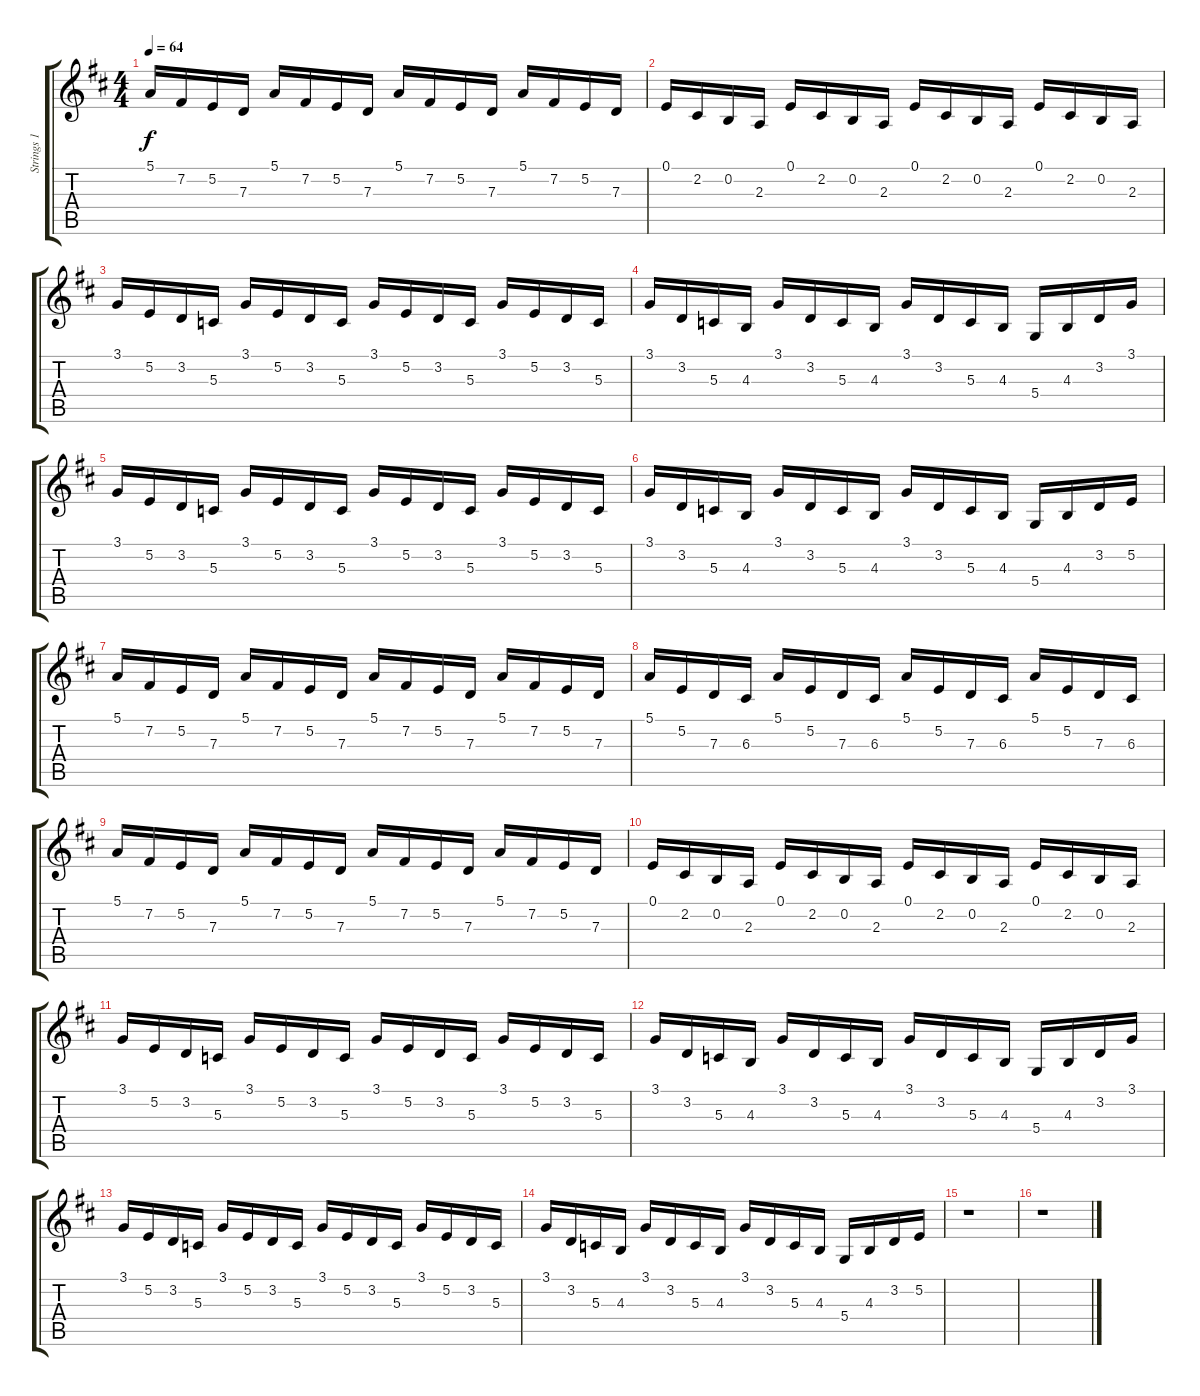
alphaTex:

\track ("Strings 1" "Strings 1") {instrument synthstrings1}
\staff {score tabs}
\tuning (E4 B3 G3 D3 A2 E2) {hide}
\ts (4 4)
\tempo 64
\clef g2
\ks d
5.1.16{dy f} 7.2.16 5.2.16 7.3.16 5.1.16 7.2.16 5.2.16 7.3.16 5.1.16 7.2.16 5.2.16 7.3.16 5.1.16 7.2.16 5.2.16 7.3.16 |
0.1.16 2.2.16 0.2.16 2.3.16 0.1.16 2.2.16 0.2.16 2.3.16 0.1.16 2.2.16 0.2.16 2.3.16 0.1.16 2.2.16 0.2.16 2.3.16 |
3.1.16 5.2.16 3.2.16 5.3.16 3.1.16 5.2.16 3.2.16 5.3.16 3.1.16 5.2.16 3.2.16 5.3.16 3.1.16 5.2.16 3.2.16 5.3.16 |
3.1.16 3.2.16 5.3.16 4.3.16 3.1.16 3.2.16 5.3.16 4.3.16 3.1.16 3.2.16 5.3.16 4.3.16 5.4.16 4.3.16 3.2.16 3.1.16 |
3.1.16 5.2.16 3.2.16 5.3.16 3.1.16 5.2.16 3.2.16 5.3.16 3.1.16 5.2.16 3.2.16 5.3.16 3.1.16 5.2.16 3.2.16 5.3.16 |
3.1.16 3.2.16 5.3.16 4.3.16 3.1.16 3.2.16 5.3.16 4.3.16 3.1.16 3.2.16 5.3.16 4.3.16 5.4.16 4.3.16 3.2.16 5.2.16 |
5.1.16 7.2.16 5.2.16 7.3.16 5.1.16 7.2.16 5.2.16 7.3.16 5.1.16 7.2.16 5.2.16 7.3.16 5.1.16 7.2.16 5.2.16 7.3.16 |
5.1.16 5.2.16 7.3.16 6.3.16 5.1.16 5.2.16 7.3.16 6.3.16 5.1.16 5.2.16 7.3.16 6.3.16 5.1.16 5.2.16 7.3.16 6.3.16 |
5.1.16 7.2.16 5.2.16 7.3.16 5.1.16 7.2.16 5.2.16 7.3.16 5.1.16 7.2.16 5.2.16 7.3.16 5.1.16 7.2.16 5.2.16 7.3.16 |
0.1.16 2.2.16 0.2.16 2.3.16 0.1.16 2.2.16 0.2.16 2.3.16 0.1.16 2.2.16 0.2.16 2.3.16 0.1.16 2.2.16 0.2.16 2.3.16 |
3.1.16 5.2.16 3.2.16 5.3.16 3.1.16 5.2.16 3.2.16 5.3.16 3.1.16 5.2.16 3.2.16 5.3.16 3.1.16 5.2.16 3.2.16 5.3.16 |
3.1.16 3.2.16 5.3.16 4.3.16 3.1.16 3.2.16 5.3.16 4.3.16 3.1.16 3.2.16 5.3.16 4.3.16 5.4.16 4.3.16 3.2.16 3.1.16 |
3.1.16 5.2.16 3.2.16 5.3.16 3.1.16 5.2.16 3.2.16 5.3.16 3.1.16 5.2.16 3.2.16 5.3.16 3.1.16 5.2.16 3.2.16 5.3.16 |
3.1.16 3.2.16 5.3.16 4.3.16 3.1.16 3.2.16 5.3.16 4.3.16 3.1.16 3.2.16 5.3.16 4.3.16 5.4.16 4.3.16 3.2.16 5.2.16 |
r.1 |
r.1
